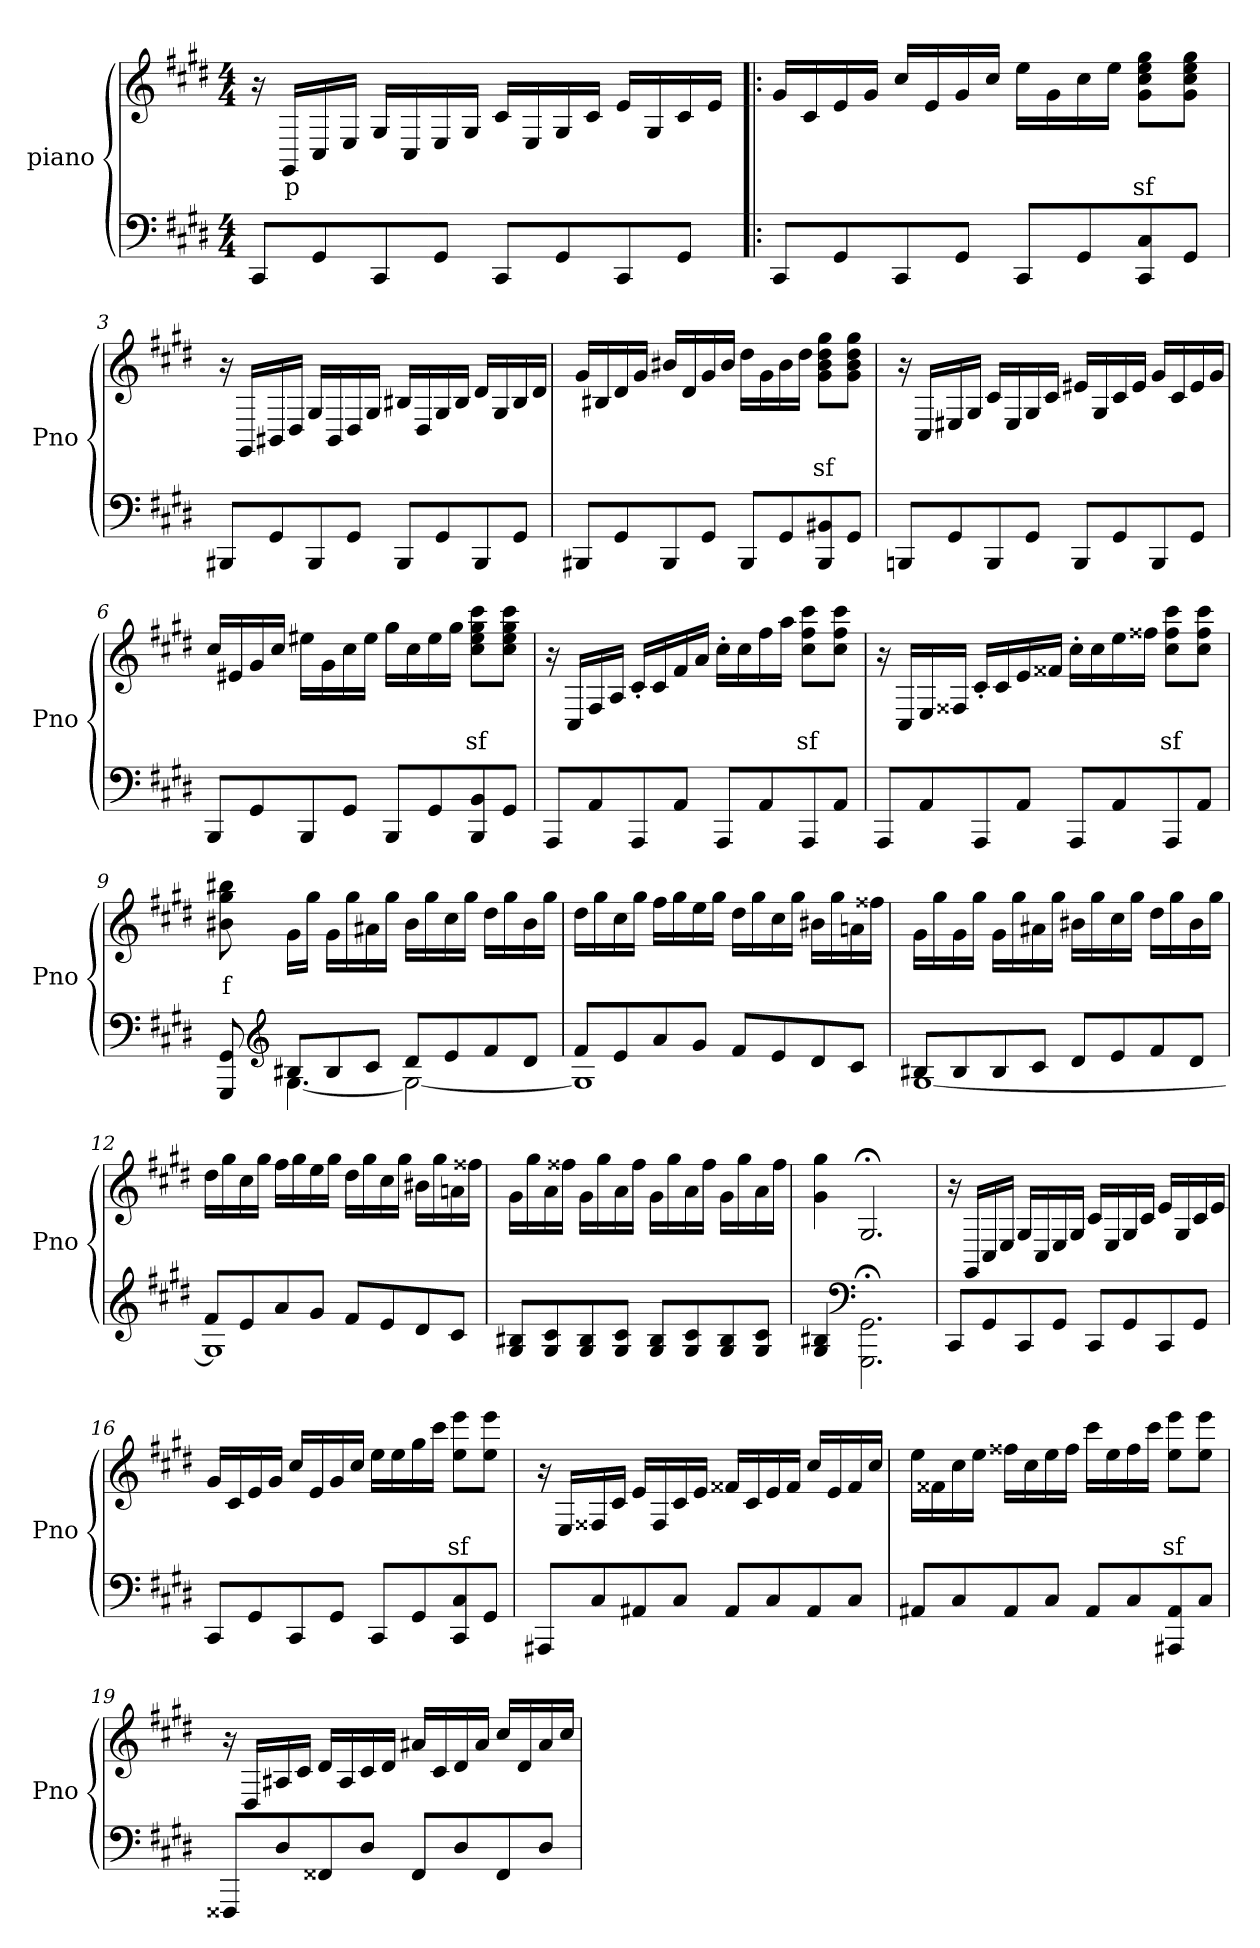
**kern	**kern	**text
*part2	*part1	*part1
*staff2	*staff1	*staff1
*I"piano	*I"piano	*
*I'Pno	*I'Pno	*
*clefF4	*clefG2	*
*k[f#c#g#d#]	*k[f#c#g#d#]	*
*c#:	*c#:	*
*M4/4	*M4/4	*
=1	=1	=1
8CC#/L	16r	.
!	!	!LO:LY:b
.	16GG#/LL	p
8GG#/	16C#/	.
.	16E/JJ	.
8CC#/	16G#/LL	.
.	16C#/	.
8GG#/J	16E/	.
.	16G#/JJ	.
8CC#/L	16c#/LL	.
.	16E/	.
8GG#/	16G#/	.
.	16c#/JJ	.
8CC#/	16e/LL	.
.	16G#/	.
8GG#/J	16c#/	.
.	16e/JJ	.
=2!|:	=2!|:	=2!|:
8CC#/L	16g#/LL	.
.	16c#/	.
8GG#/	16e/	.
.	16g#/JJ	.
8CC#/	16cc#/LL	.
.	16e/	.
8GG#/J	16g#/	.
.	16cc#/JJ	.
8CC#/L	16ee\LL	.
.	16g#\	.
8GG#/	16cc#\	.
.	16ee\JJ	.
!	!	!LO:LY:b
8CC#/ 8C#/	8g#\ 8cc#\ 8ee\ 8gg#\L	sf
8GG#/J	8g#\ 8cc#\ 8ee\ 8gg#\J	.
!!LO:LB:g=z
=3	=3	=3
8BBB#X/L	16r	.
.	16GG#/LL	.
8GG#/	16BB#X/	.
.	16D#/JJ	.
8BBB#/	16G#/LL	.
.	16BB#/	.
8GG#/J	16D#/	.
.	16G#/JJ	.
8BBB#/L	16B#X/LL	.
.	16D#/	.
8GG#/	16G#/	.
.	16B#/JJ	.
8BBB#/	16d#/LL	.
.	16G#/	.
8GG#/J	16B#/	.
.	16d#/JJ	.
=4	=4	=4
8BBB#X/L	16g#/LL	.
.	16B#X/	.
8GG#/	16d#/	.
.	16g#/JJ	.
8BBB#/	16b#X/LL	.
.	16d#/	.
8GG#/J	16g#/	.
.	16b#/JJ	.
8BBB#/L	16dd#\LL	.
.	16g#\	.
8GG#/	16b#\	.
.	16dd#\JJ	.
!	!	!LO:LY:b
8BBB#/ 8BB#X/	8g#\ 8b#\ 8dd#\ 8gg#\L	sf
8GG#/J	8g#\ 8b#\ 8dd#\ 8gg#\J	.
!!LO:LB:g=z
=5	=5	=5
8BBBn/L	16r	.
.	16C#/LL	.
8GG#/	16E#X/	.
.	16G#/JJ	.
8BBB/	16c#/LL	.
.	16E#/	.
8GG#/J	16G#/	.
.	16c#/JJ	.
8BBB/L	16e#X/LL	.
.	16G#/	.
8GG#/	16c#/	.
.	16e#/JJ	.
8BBB/	16g#/LL	.
.	16c#/	.
8GG#/J	16e#/	.
.	16g#/JJ	.
=6	=6	=6
8BBB/L	16cc#/LL	.
.	16e#X/	.
8GG#/	16g#/	.
.	16cc#/JJ	.
8BBB/	16ee#X\LL	.
.	16g#\	.
8GG#/J	16cc#\	.
.	16ee#\JJ	.
8BBB/L	16gg#\LL	.
.	16cc#\	.
8GG#/	16ee#\	.
.	16gg#\JJ	.
!	!	!LO:LY:b
8BBB/ 8BB/	8cc#\ 8ee#\ 8gg#\ 8ccc#\L	sf
8GG#/J	8cc#\ 8ee#\ 8gg#\ 8ccc#\J	.
=7	=7	=7
8AAA/L	16r	.
.	16C#/LL	.
8AA/	16F#/	.
.	16A/JJ	.
8AAA/	16c#'/LL	.
.	16c#/	.
8AA/J	16f#/	.
.	16a/JJ	.
8AAA/L	16cc#'\LL	.
.	16cc#\	.
8AA/	16ff#\	.
.	16aa\JJ	.
!	!	!LO:LY:b
8AAA/	8cc#\ 8ff#\ 8ccc#\L	sf
8AA/J	8cc#\ 8ff#\ 8ccc#\J	.
!!LO:LB:g=z
=8	=8	=8
8AAA/L	16r	.
.	16C#/LL	.
8AA/	16E/	.
.	16F##X/JJ	.
8AAA/	16c#'/LL	.
.	16c#/	.
8AA/J	16e/	.
.	16f##X/JJ	.
8AAA/L	16cc#'\LL	.
.	16cc#\	.
8AA/	16ee\	.
.	16ff##X\JJ	.
!	!	!LO:LY:b
8AAA/	8cc#\ 8ff##\ 8ccc#\L	sf
8AA/J	8cc#\ 8ff##\ 8ccc#\J	.
=9	=9	=9
*^	*	*
!	!	!	!LO:LY:b
8GGG#/ 8GG#/	8ryy	8b#X\ 8gg#\ 8bb#X\	f
*clefG2	*	*	*
8B#X/L	[4.G#\	16g#\LL	.
.	.	16gg#\JJ	.
8B#/	.	16g#\LL	.
.	.	16gg#\	.
8c#/J	.	16a#X\	.
.	.	16gg#\JJ	.
8d#/L	2G#\_	16b#\LL	.
.	.	16gg#\	.
8e/	.	16cc#\	.
.	.	16gg#\JJ	.
8f#/	.	16dd#\LL	.
.	.	16gg#\	.
8d#/J	.	16b#\	.
.	.	16gg#\JJ	.
=10	=10	=10	=10
8f#/L	1G#]	16dd#\LL	.
.	.	16gg#\	.
8e/	.	16cc#\	.
.	.	16gg#\JJ	.
8a/	.	16ff#\LL	.
.	.	16gg#\	.
8g#/J	.	16ee\	.
.	.	16gg#\JJ	.
8f#/L	.	16dd#\LL	.
.	.	16gg#\	.
8e/	.	16cc#\	.
.	.	16gg#\JJ	.
8d#/	.	16b#X\LL	.
.	.	16gg#\	.
8c#/J	.	16an\	.
.	.	16ff##X\JJ	.
!!LO:LB:g=z
=11	=11	=11	=11
8B#X/L	[1G#	16g#\LL	.
.	.	16gg#\	.
8B#/	.	16g#\	.
.	.	16gg#\JJ	.
8B#/	.	16g#\LL	.
.	.	16gg#\	.
8c#/J	.	16a#X\	.
.	.	16gg#\JJ	.
8d#/L	.	16b#X\LL	.
.	.	16gg#\	.
8e/	.	16cc#\	.
.	.	16gg#\JJ	.
8f#/	.	16dd#\LL	.
.	.	16gg#\	.
8d#/J	.	16b#\	.
.	.	16gg#\JJ	.
=12	=12	=12	=12
8f#/L	1G#]	16dd#\LL	.
.	.	16gg#\	.
8e/	.	16cc#\	.
.	.	16gg#\JJ	.
8a/	.	16ff#\LL	.
.	.	16gg#\	.
8g#/J	.	16ee\	.
.	.	16gg#\JJ	.
8f#/L	.	16dd#\LL	.
.	.	16gg#\	.
8e/	.	16cc#\	.
.	.	16gg#\JJ	.
8d#/	.	16b#X\LL	.
.	.	16gg#\	.
8c#/J	.	16an\	.
.	.	16ff##X\JJ	.
*v	*v	*	*
=13	=13	=13
8G#/ 8B#X/L	16g#\LL	.
.	16gg#\	.
8G#/ 8c#/	16a\	.
.	16ff##X\JJ	.
8G#/ 8B#/	16g#\LL	.
.	16gg#\	.
8G#/ 8c#/J	16a\	.
.	16ff##\JJ	.
8G#/ 8B#/L	16g#\LL	.
.	16gg#\	.
8G#/ 8c#/	16a\	.
.	16ff##\JJ	.
8G#/ 8B#/	16g#\LL	.
.	16gg#\	.
8G#/ 8c#/J	16a\	.
.	16ff##\JJ	.
=14	=14	=14
4G#/ 4B#X/	4g#\ 4gg#\	.
*clefF4	*	*
2.GGG#\;< 2.GG#\;<	2.G#;</	.
!!LO:PB:g=z
=15	=15	=15
!	!	!LO:LY:b
8CC#/L	16r	p
.	16GG#/LL	.
8GG#/	16C#/	.
.	16E/JJ	.
8CC#/	16G#/LL	.
.	16C#/	.
8GG#/J	16E/	.
.	16G#/JJ	.
8CC#/L	16c#/LL	.
.	16E/	.
8GG#/	16G#/	.
.	16c#/JJ	.
8CC#/	16e/LL	.
.	16G#/	.
8GG#/J	16c#/	.
.	16e/JJ	.
=16	=16	=16
8CC#/L	16g#/LL	.
.	16c#/	.
8GG#/	16e/	.
.	16g#/JJ	.
8CC#/	16cc#/LL	.
.	16e/	.
8GG#/J	16g#/	.
.	16cc#/JJ	.
8CC#/L	16ee\LL	.
.	16ee\	.
8GG#/	16gg#\	.
.	16ccc#\JJ	.
!	!	!LO:LY:b
8CC#/ 8C#/	8ee\ 8eee\L	sf
8GG#/J	8ee\ 8eee\J	.
=17	=17	=17
8AAA#X/L	16r	.
.	16E/LL	.
8C#/	16F##X/	.
.	16c#/JJ	.
8AA#X/	16e/LL	.
.	16F##/	.
8C#/J	16c#/	.
.	16e/JJ	.
8AA#/L	16f##X/LL	.
.	16c#/	.
8C#/	16e/	.
.	16f##/JJ	.
8AA#/	16cc#/LL	.
.	16e/	.
8C#/J	16f##/	.
.	16cc#/JJ	.
!!LO:LB:g=z
=18	=18	=18
8AA#X/L	16ee\LL	.
.	16f##X\	.
8C#/	16cc#\	.
.	16ee\JJ	.
8AA#/	16ff##X\LL	.
.	16cc#\	.
8C#/J	16ee\	.
.	16ff##\JJ	.
8AA#/L	16ccc#\LL	.
.	16ee\	.
8C#/	16ff##\	.
.	16ccc#\JJ	.
!	!	!LO:LY:b
8AAA#X/ 8AA#/	8ee\ 8eee\L	sf
8C#/J	8ee\ 8eee\J	.
=19	=19	=19
8FFF##X/L	16r	.
.	16D#/LL	.
8D#/	16A#X/	.
.	16c#/JJ	.
8FF##X/	16d#/LL	.
.	16A#/	.
8D#/J	16c#/	.
.	16d#/JJ	.
8FF##/L	16a#X/LL	.
.	16c#/	.
8D#/	16d#/	.
.	16a#/JJ	.
8FF##/	16cc#/LL	.
.	16d#/	.
8D#/J	16a#/	.
.	16cc#/JJ	.
=	=	=
*-	*-	*-
